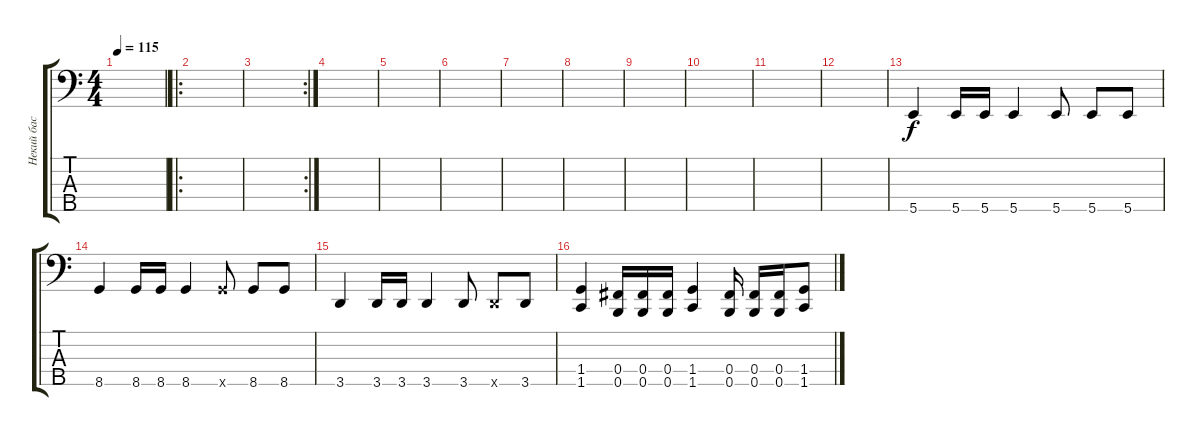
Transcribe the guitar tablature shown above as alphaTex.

\track ("Некий бас" "Некий бас") {instrument slapbass2}
\staff {score tabs}
\tuning (Ab2 E2 B1 Gb1 B0) {hide}
\ts (4 4)
\tempo 115
\clef f4
\ks c
|
\ro
|
\rc 2
|
|
|
|
|
|
|
|
|
|
5.5.4 5.5.16 5.5.16 5.5.4 5.5.8 5.5.8 5.5.8 |
8.5.4 8.5.16 8.5.16 8.5.4 8.5{x}.8 8.5.8 8.5.8 |
3.5.4 3.5.16 3.5.16 3.5.4 3.5.8 3.5{x}.8 3.5.8 |
(1.4 1.5).4 (0.4 0.5).16 (0.4 0.5).16 (0.4 0.5).16 (1.4 1.5).4 (0.4 0.5).16 (0.4 0.5).16 (0.4 0.5).16 (1.4 1.5).8
